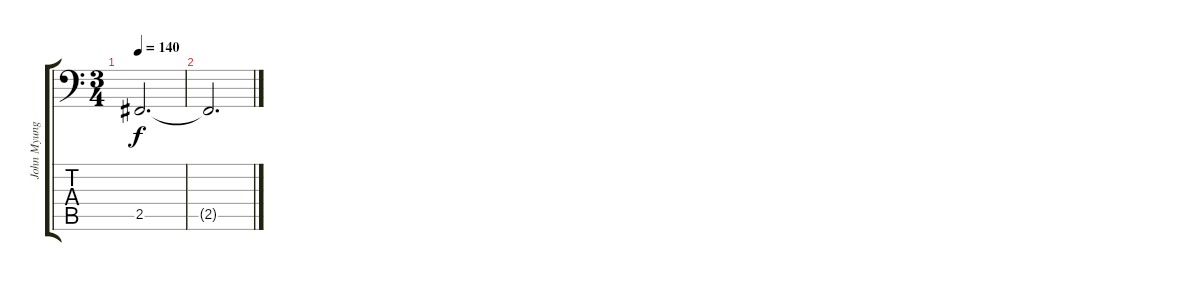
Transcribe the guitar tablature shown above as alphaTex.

\track ("John Myung - Bass" "John Myung") {instrument electricbassfinger}
\staff {score tabs}
\tuning (C3 G2 D2 A1 E1 B0) {hide}
\ts (3 4)
\tempo 140
\clef f4
\ks c
2.5{t}.2{d dy f} |
2.5{t}.2{d}
